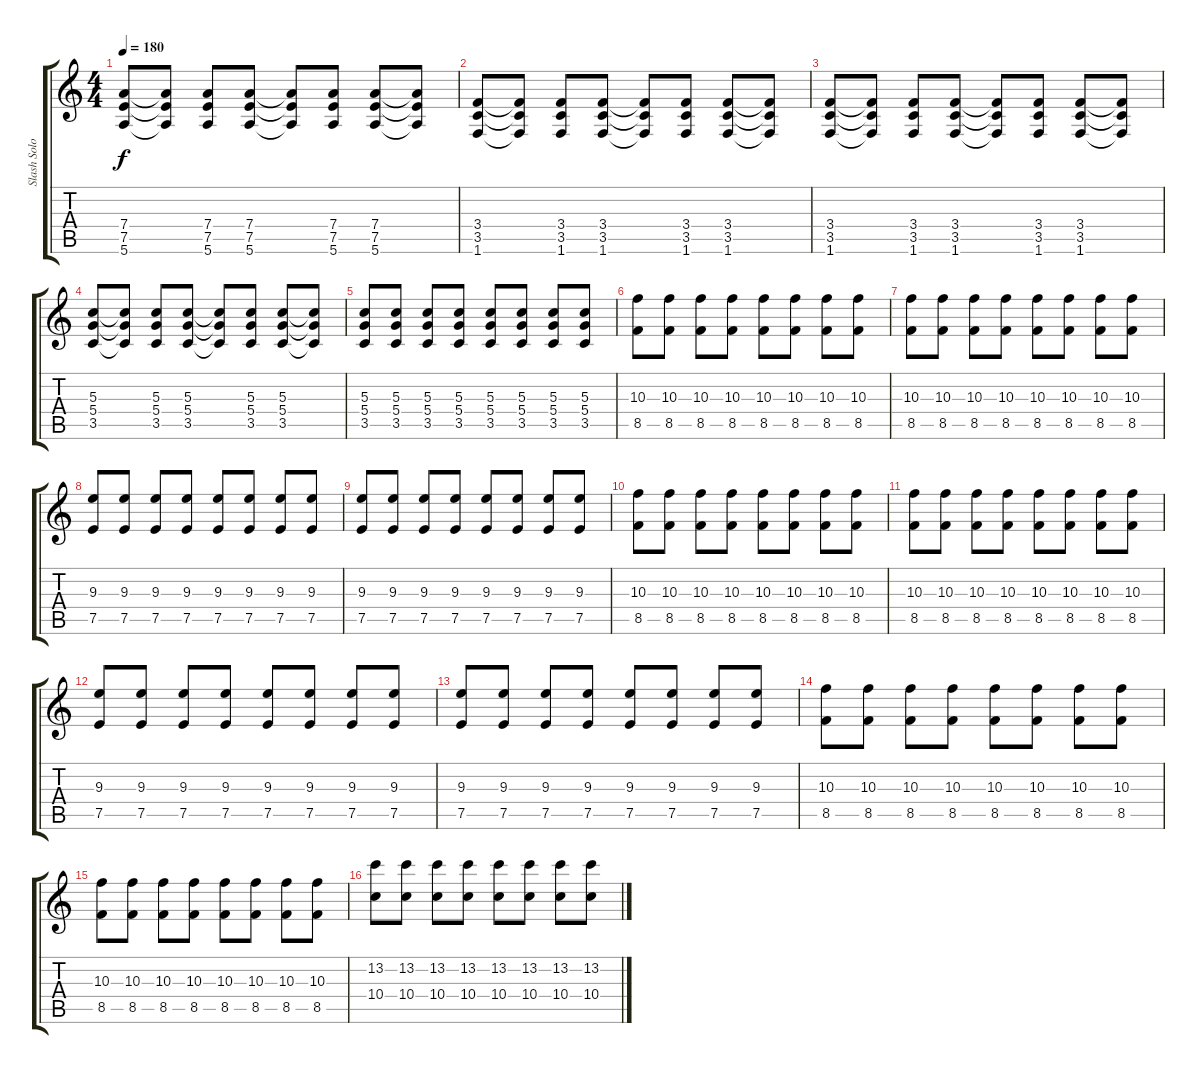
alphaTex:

\track ("Slash Solo" "Slash Solo") {instrument distortionguitar}
\staff {score tabs}
\tuning (E4 B3 G3 D3 A2 E2) {hide}
\ts (4 4)
\tempo 180
\clef g2
\ks c
(7.4 7.5 5.6).8{dy f} (7.4{t} 7.5{t} 5.6{t}).8 (7.4 7.5 5.6).8 (7.4 7.5 5.6).8 (7.4{t} 7.5{t} 5.6{t}).8 (7.4 7.5 5.6).8 (7.4 7.5 5.6).8 (7.4{t} 7.5{t} 5.6{t}).8 |
(3.4 3.5 1.6).8 (3.4{t} 3.5{t} 1.6{t}).8 (3.4 3.5 1.6).8 (3.4 3.5 1.6).8 (3.4{t} 3.5{t} 1.6{t}).8 (3.4 3.5 1.6).8 (3.4 3.5 1.6).8 (3.4{t} 3.5{t} 1.6{t}).8 |
(3.4 3.5 1.6).8 (3.4{t} 3.5{t} 1.6{t}).8 (3.4 3.5 1.6).8 (3.4 3.5 1.6).8 (3.4{t} 3.5{t} 1.6{t}).8 (3.4 3.5 1.6).8 (3.4 3.5 1.6).8 (3.4{t} 3.5{t} 1.6{t}).8 |
(5.3 5.4 3.5).8 (5.3{t} 5.4{t} 3.5{t}).8 (5.3 5.4 3.5).8 (5.3 5.4 3.5).8 (5.3{t} 5.4{t} 3.5{t}).8 (5.3 5.4 3.5).8 (5.3 5.4 3.5).8 (5.3{t} 5.4{t} 3.5{t}).8 |
(5.3 5.4 3.5).8 (5.3 5.4 3.5).8 (5.3 5.4 3.5).8 (5.3 5.4 3.5).8 (5.3 5.4 3.5).8 (5.3 5.4 3.5).8 (5.3 5.4 3.5).8 (5.3 5.4 3.5).8 |
(10.3 8.5).8 (10.3 8.5).8 (10.3 8.5).8 (10.3 8.5).8 (10.3 8.5).8 (10.3 8.5).8 (10.3 8.5).8 (10.3 8.5).8 |
(10.3 8.5).8 (10.3 8.5).8 (10.3 8.5).8 (10.3 8.5).8 (10.3 8.5).8 (10.3 8.5).8 (10.3 8.5).8 (10.3 8.5).8 |
(9.3 7.5).8 (9.3 7.5).8 (9.3 7.5).8 (9.3 7.5).8 (9.3 7.5).8 (9.3 7.5).8 (9.3 7.5).8 (9.3 7.5).8 |
(9.3 7.5).8 (9.3 7.5).8 (9.3 7.5).8 (9.3 7.5).8 (9.3 7.5).8 (9.3 7.5).8 (9.3 7.5).8 (9.3 7.5).8 |
(10.3 8.5).8 (10.3 8.5).8 (10.3 8.5).8 (10.3 8.5).8 (10.3 8.5).8 (10.3 8.5).8 (10.3 8.5).8 (10.3 8.5).8 |
(10.3 8.5).8 (10.3 8.5).8 (10.3 8.5).8 (10.3 8.5).8 (10.3 8.5).8 (10.3 8.5).8 (10.3 8.5).8 (10.3 8.5).8 |
(9.3 7.5).8 (9.3 7.5).8 (9.3 7.5).8 (9.3 7.5).8 (9.3 7.5).8 (9.3 7.5).8 (9.3 7.5).8 (9.3 7.5).8 |
(9.3 7.5).8 (9.3 7.5).8 (9.3 7.5).8 (9.3 7.5).8 (9.3 7.5).8 (9.3 7.5).8 (9.3 7.5).8 (9.3 7.5).8 |
(10.3 8.5).8 (10.3 8.5).8 (10.3 8.5).8 (10.3 8.5).8 (10.3 8.5).8 (10.3 8.5).8 (10.3 8.5).8 (10.3 8.5).8 |
(10.3 8.5).8 (10.3 8.5).8 (10.3 8.5).8 (10.3 8.5).8 (10.3 8.5).8 (10.3 8.5).8 (10.3 8.5).8 (10.3 8.5).8 |
(13.2 10.4).8 (13.2 10.4).8 (13.2 10.4).8 (13.2 10.4).8 (13.2 10.4).8 (13.2 10.4).8 (13.2 10.4).8 (13.2 10.4).8
